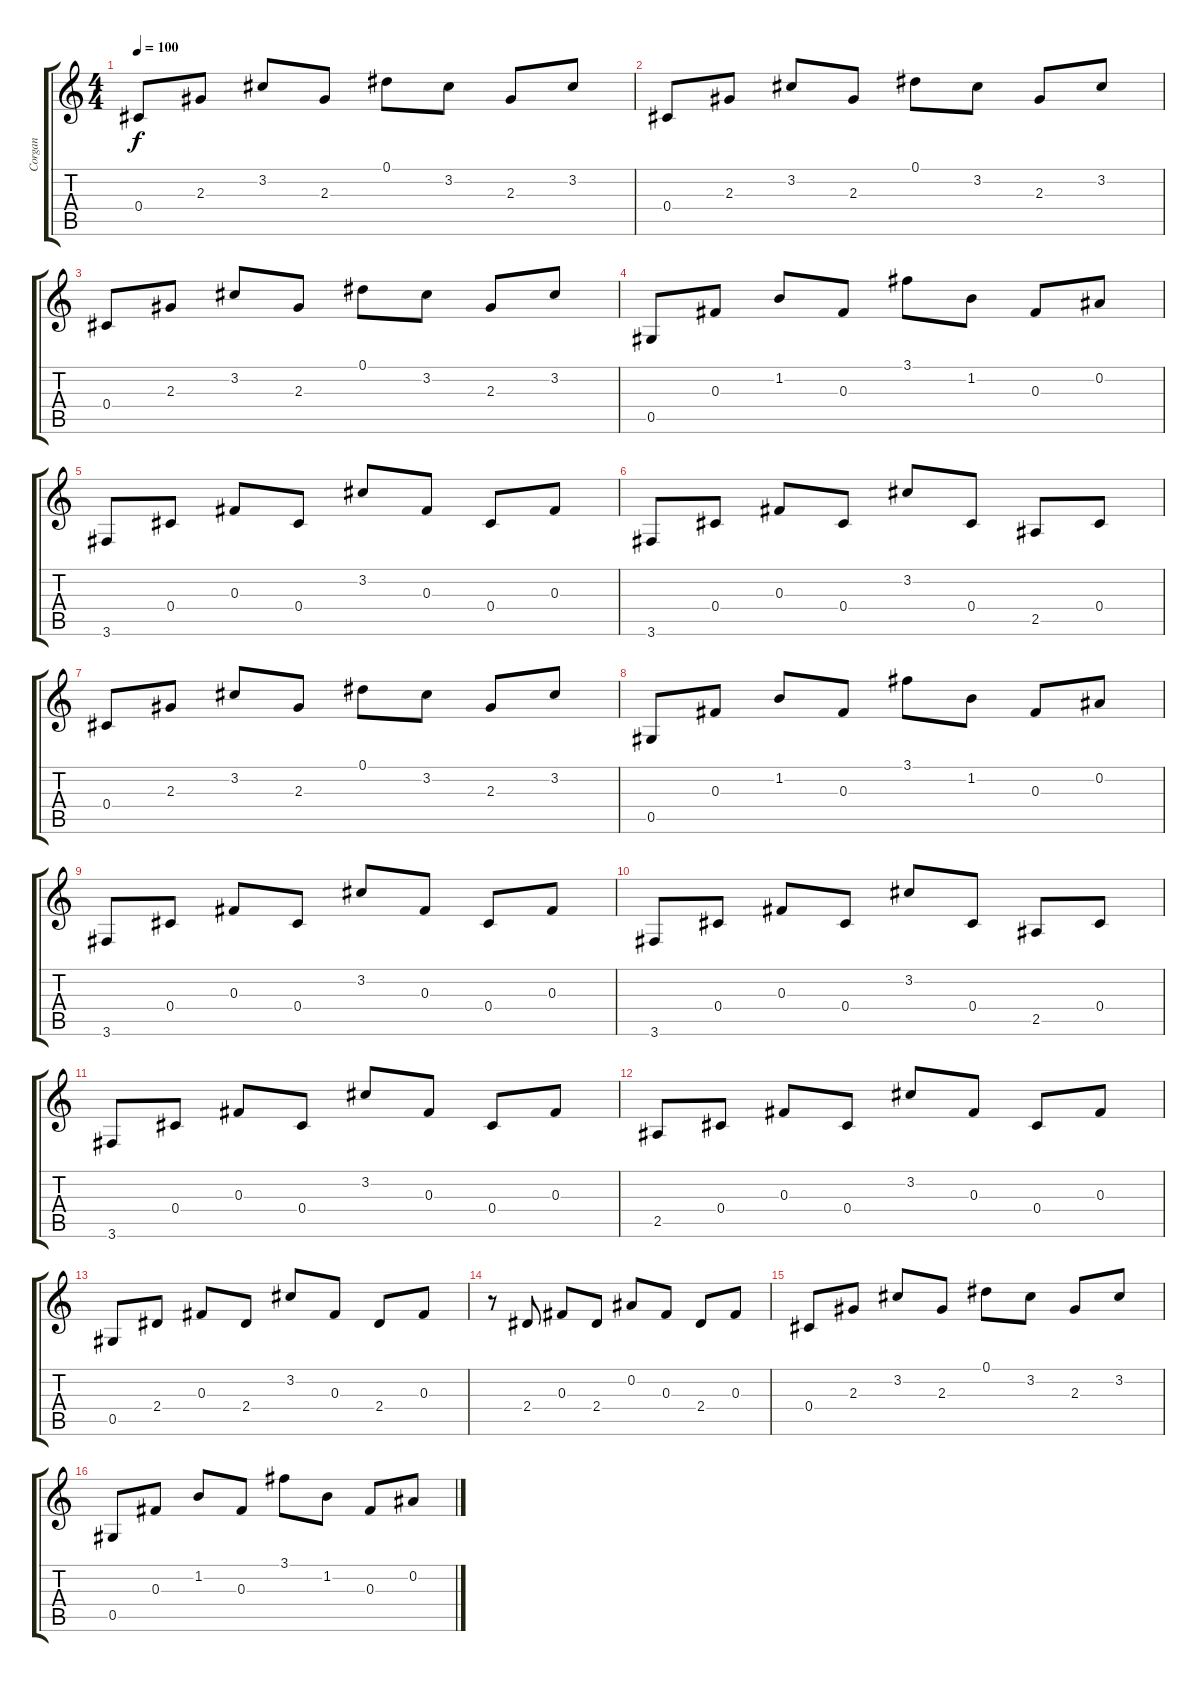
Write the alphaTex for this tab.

\track ("Corgan" "Corgan") {instrument acousticguitarsteel}
\staff {score tabs}
\tuning (Eb4 Bb3 Gb3 Db3 Ab2 Eb2) {hide}
\ts (4 4)
\tempo 100
\clef g2
\ks c
0.4.8{dy f instrument acousticguitarsteel} 2.3.8 3.2.8 2.3.8 0.1.8 3.2.8 2.3.8 3.2.8 |
0.4.8 2.3.8 3.2.8 2.3.8 0.1.8 3.2.8 2.3.8 3.2.8 |
0.4.8 2.3.8 3.2.8 2.3.8 0.1.8 3.2.8 2.3.8 3.2.8 |
0.5.8 0.3.8 1.2.8 0.3.8 3.1.8 1.2.8 0.3.8 0.2.8 |
3.6.8 0.4.8 0.3.8 0.4.8 3.2.8 0.3.8 0.4.8 0.3.8 |
3.6.8 0.4.8 0.3.8 0.4.8 3.2.8 0.4.8 2.5.8 0.4.8 |
0.4.8 2.3.8 3.2.8 2.3.8 0.1.8 3.2.8 2.3.8 3.2.8 |
0.5.8 0.3.8 1.2.8 0.3.8 3.1.8 1.2.8 0.3.8 0.2.8 |
3.6.8 0.4.8 0.3.8 0.4.8 3.2.8 0.3.8 0.4.8 0.3.8 |
3.6.8 0.4.8 0.3.8 0.4.8 3.2.8 0.4.8 2.5.8 0.4.8 |
3.6.8 0.4.8 0.3.8 0.4.8 3.2.8 0.3.8 0.4.8 0.3.8 |
2.5.8 0.4.8 0.3.8 0.4.8 3.2.8 0.3.8 0.4.8 0.3.8 |
0.5.8 2.4.8 0.3.8 2.4.8 3.2.8 0.3.8 2.4.8 0.3.8 |
r.8 2.4.8 0.3.8 2.4.8 0.2.8 0.3.8 2.4.8 0.3.8 |
0.4.8 2.3.8 3.2.8 2.3.8 0.1.8 3.2.8 2.3.8 3.2.8 |
0.5.8 0.3.8 1.2.8 0.3.8 3.1.8 1.2.8 0.3.8 0.2.8
